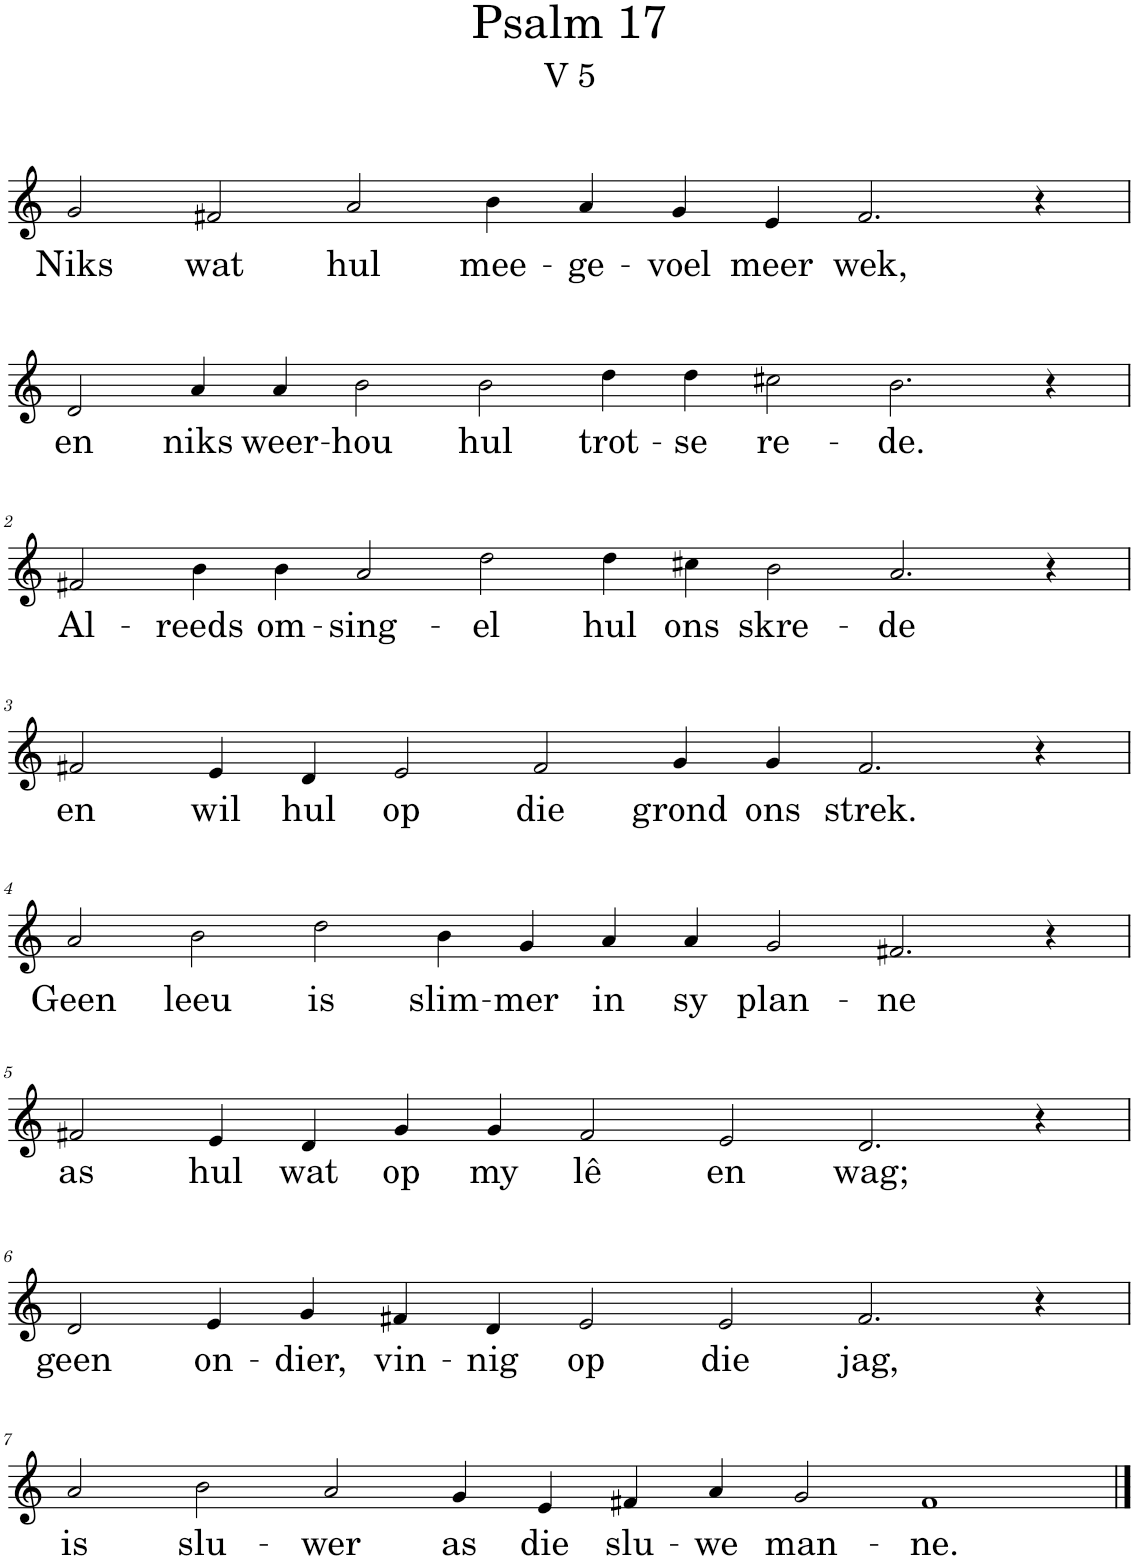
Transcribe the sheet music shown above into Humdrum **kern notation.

**kern	**text
*part1	*part1
*staff1	*staff1
*I"Pipe Organ	*
*I'Org.	*
*clefG2	*
*k[]	*
*M16/4	*
=	=
!	!LO:LY:b
2g/	Niks
!	!LO:LY:b
2f#X/	wat
!	!LO:LY:b
2a/	hul
!	!LO:LY:b
4b\	mee-
!	!LO:LY:b
4a/	-ge-
!	!LO:LY:b
4g/	-voel
!	!LO:LY:b
4e/	meer
!	!LO:LY:b
2.f#/	wek,
4r	.
!!LO:LB:g=z
=1	=1
!	!LO:LY:b
2d/	en
!	!LO:LY:b
4a/	niks
!	!LO:LY:b
4a/	weer-
!	!LO:LY:b
2b\	-hou
!	!LO:LY:b
2b\	hul
!	!LO:LY:b
4dd\	trot-
!	!LO:LY:b
4dd\	-se
!	!LO:LY:b
2cc#X\	re-
!	!LO:LY:b
2.b\	-de.
4r	.
!!LO:LB:g=z
=2	=2
!	!LO:LY:b
2f#X/	Al-
!	!LO:LY:b
4b\	-reeds
!	!LO:LY:b
4b\	om-
!	!LO:LY:b
2a/	-sing-
!	!LO:LY:b
2dd\	-el
!	!LO:LY:b
4dd\	hul
!	!LO:LY:b
4cc#X\	ons
!	!LO:LY:b
2b\	skre-
!	!LO:LY:b
2.a/	-de
4r	.
!!LO:LB:g=z
=3	=3
*M14/4	*
!	!LO:LY:b
2f#X/	en
!	!LO:LY:b
4e/	wil
!	!LO:LY:b
4d/	hul
!	!LO:LY:b
2e/	op
!	!LO:LY:b
2f#/	die
!	!LO:LY:b
4g/	grond
!	!LO:LY:b
4g/	ons
!	!LO:LY:b
2.f#/	strek.
4r	.
!!LO:LB:g=z
=4	=4
*M16/4	*
!	!LO:LY:b
2a/	Geen
!	!LO:LY:b
2b\	leeu
!	!LO:LY:b
2dd\	is
!	!LO:LY:b
4b\	slim-
!	!LO:LY:b
4g/	-mer
!	!LO:LY:b
4a/	in
!	!LO:LY:b
4a/	sy
!	!LO:LY:b
2g/	plan-
!	!LO:LY:b
2.f#X/	-ne
4r	.
!!LO:LB:g=z
=5	=5
*M14/4	*
!	!LO:LY:b
2f#X/	as
!	!LO:LY:b
4e/	hul
!	!LO:LY:b
4d/	wat
!	!LO:LY:b
4g/	op
!	!LO:LY:b
4g/	my
!	!LO:LY:b
2f#/	lê
!	!LO:LY:b
2e/	en
!	!LO:LY:b
2.d/	wag;
4r	.
!!LO:LB:g=z
=6	=6
!	!LO:LY:b
2d/	geen
!	!LO:LY:b
4e/	on-
!	!LO:LY:b
4g/	-dier,
!	!LO:LY:b
4f#X/	vin-
!	!LO:LY:b
4d/	-nig
!	!LO:LY:b
2e/	op
!	!LO:LY:b
2e/	die
!	!LO:LY:b
2.f#/	jag,
4r	.
!!LO:LB:g=z
=7	=7
*M16/4	*
!	!LO:LY:b
2a/	is
!	!LO:LY:b
2b\	slu-
!	!LO:LY:b
2a/	-wer
!	!LO:LY:b
4g/	as
!	!LO:LY:b
4e/	die
!	!LO:LY:b
4f#X/	slu-
!	!LO:LY:b
4a/	-we
!	!LO:LY:b
2g/	man-
!	!LO:LY:b
1f#	-ne.
==	==
*-	*-
